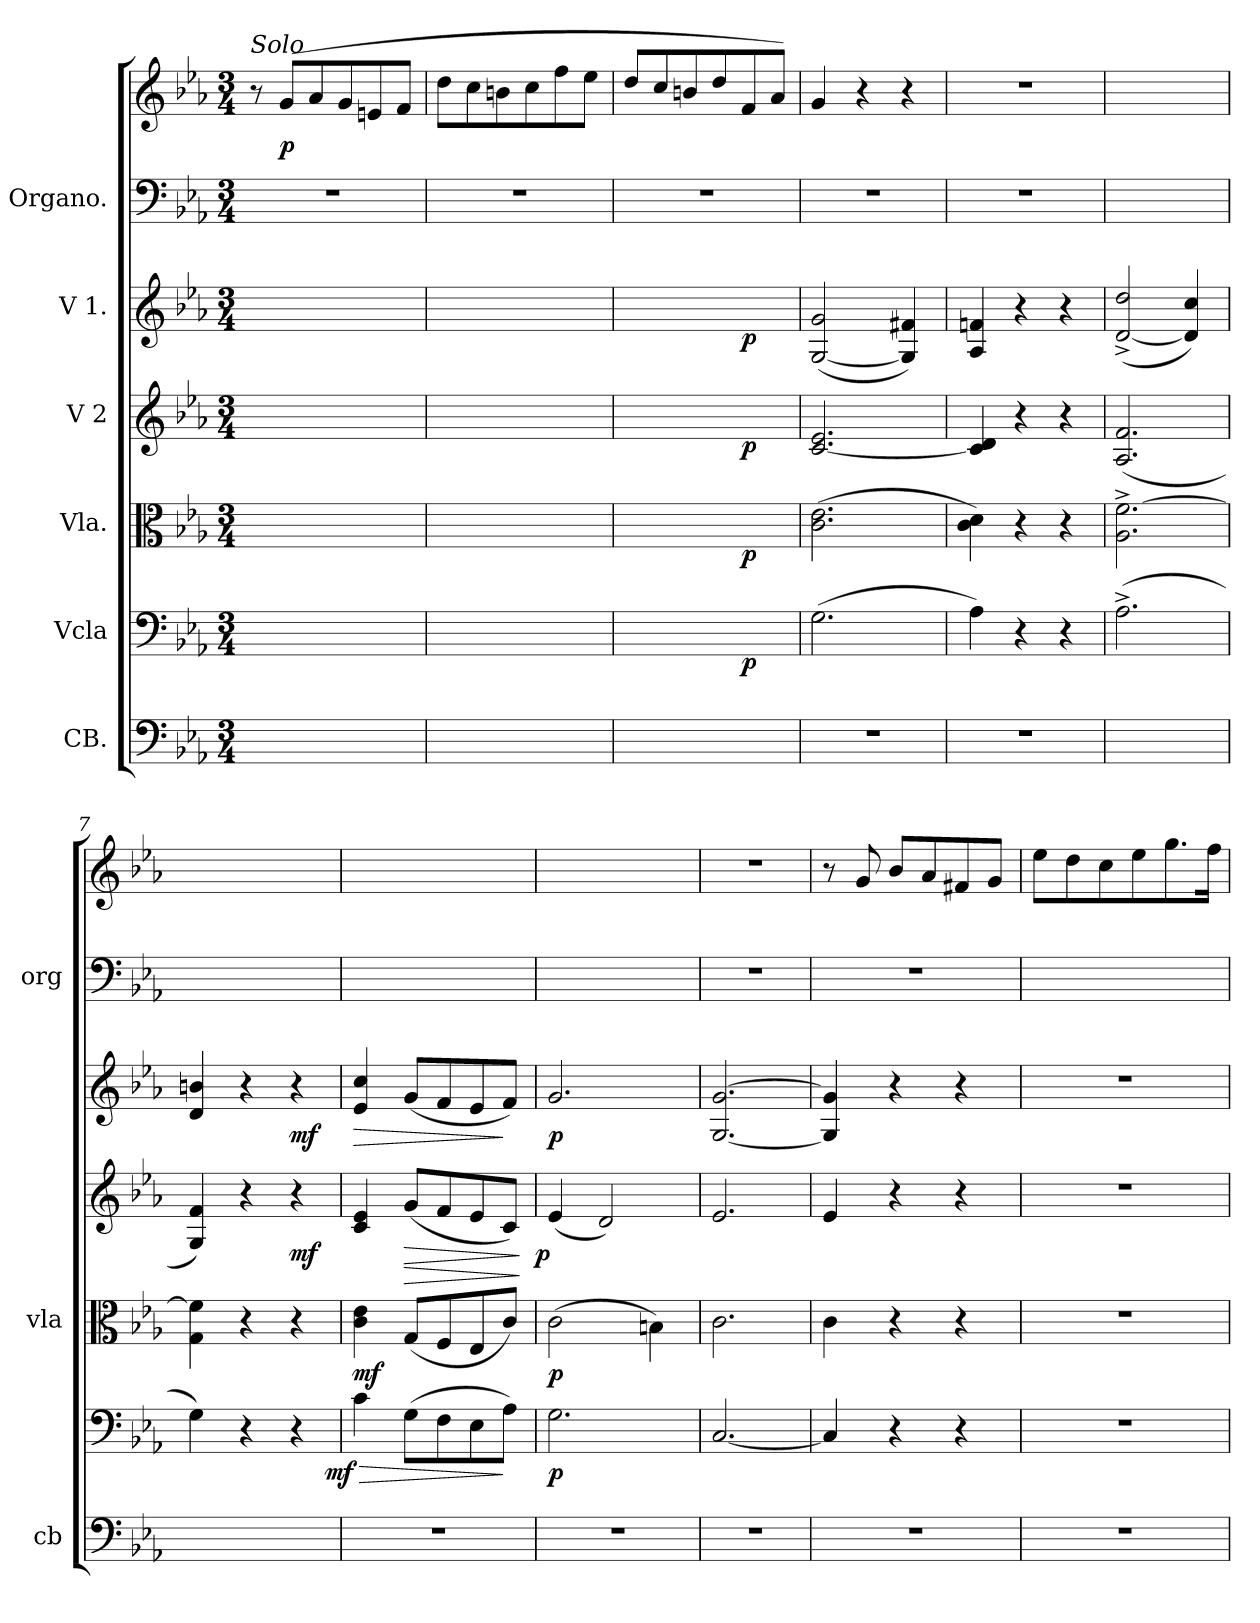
**kern	**kern	**dynam	**kern	**dynam	**kern	**dynam	**kern	**dynam	**kern	**kern	**dynam
*part6	*part5	*part5	*part4	*part4	*part3	*part3	*part2	*part2	*part1	*part1	*part1
*staff7	*staff6	*staff6	*staff5	*staff5	*staff4	*staff4	*staff3	*staff3	*staff2	*staff1	*staff1/2
*I"CB.	*I"Vcla	*	*I"Vla.	*	*I"V 2	*	*I"V 1.	*	*I"Organo.	*	*
*I'cb	*	*	*I'vla	*	*	*	*	*	*I'org	*	*
*clefF4	*clefF4	*	*clefC3	*	*clefG2	*	*clefG2	*	*clefF4	*clefG2	*
*k[b-e-a-]	*k[b-e-a-]	*	*k[b-e-a-]	*	*k[b-e-a-]	*	*k[b-e-a-]	*	*k[b-e-a-]	*k[b-e-a-]	*
*E-:	*E-:	*	*E-:	*	*E-:	*	*E-:	*	*E-:	*E-:	*
*M3/4	*M3/4	*	*M3/4	*	*M3/4	*	*M3/4	*	*M3/4	*M3/4	*
=1	=1	=1	=1	=1	=1	=1	=1	=1	=1	=1	=1
!	!	!	!	!	!	!	!	!	!	!LO:TX:a:i:t=Solo	!
2.ryy	2.ryy	.	2.ryy	.	2.ryy	.	2.ryy	.	2.r	8r	.
.	.	.	.	.	.	.	.	.	.	(>8g/L	p
.	.	.	.	.	.	.	.	.	.	8a-/	.
.	.	.	.	.	.	.	.	.	.	8g/	.
.	.	.	.	.	.	.	.	.	.	8en/	.
.	.	.	.	.	.	.	.	.	.	8f/J	.
=2	=2	=2	=2	=2	=2	=2	=2	=2	=2	=2	=2
2.ryy	2.ryy	.	2.ryy	.	2.ryy	.	2.ryy	.	2.r	8dd\L	.
.	.	.	.	.	.	.	.	.	.	8cc\	.
.	.	.	.	.	.	.	.	.	.	8bn\	.
.	.	.	.	.	.	.	.	.	.	8cc\	.
.	.	.	.	.	.	.	.	.	.	8ff\	.
.	.	.	.	.	.	.	.	.	.	8ee-\J	.
=3	=3	=3	=3	=3	=3	=3	=3	=3	=3	=3	=3
*	*^	*	*^	*	*^	*	*^	*	*	*	*
2.ryy	2.ryy	2ryy	.	2.ryy	2ryy	.	2.ryy	2ryy	.	2.ryy	2ryy	.	2.r	8dd/L	.
.	.	.	.	.	.	.	.	.	.	.	.	.	.	8cc/	.
.	.	.	.	.	.	.	.	.	.	.	.	.	.	8bn/	.
.	.	.	.	.	.	.	.	.	.	.	.	.	.	8dd/	.
!	!	!	!LO:DY:b	!	!	!LO:DY:b	!	!	!LO:DY:b	!	!	!LO:DY:b	!	!	!
.	.	4ryy	p	.	4ryy	p	.	4ryy	p	.	4ryy	p.	.	8f/	.
.	.	.	.	.	.	.	.	.	.	.	.	.	.	8a-/J)	.
=4	=4	=4	=4	=4	=4	=4	=4	=4	=4	=4	=4	=4	=4	=4	=4
!	!	!	!	!	!	!	!	!	!	!LO:TX:a:i:t=V. Imo	!	!	!	!	!
*	*v	*v	*	*	*	*	*v	*v	*	*v	*v	*	*	*	*
*	*	*	*v	*v	*	*	*	*	*	*	*	*
2.r	(>2.G\	.	(>2.c\ 2.e-\	.	[2.c/ 2.e-/	.	(>[2G/ 2g/	.	2.r	4g/	.
.	.	.	.	.	.	.	.	.	.	4r	.
.	.	.	.	.	.	.	4G]/ 4f#X/)	.	.	4r	.
=5	=5	=5	=5	=5	=5	=5	=5	=5	=5	=5	=5
2.r	4A-\)	.	4c\ 4d\)	.	4c]/ 4d/	.	4A-/ 4fn/	.	2.r	2.r	.
.	4r	.	4r	.	4r	.	4r	.	.	.	.
.	4r	.	4r	.	4r	.	4r	.	.	.	.
=6	=6	=6	=6	=6	=6	=6	=6	=6	=6	=6	=6
2.ryy	(2.A-^>\	.	2.A-^>\ [2.f^>\	.	(<2.A-/ 2.f/	.	(>[2d^</ 2dd^</	.	2.ryy	2.ryy	.
.	.	.	.	.	.	.	4d]/ 4cc/)	.	.	.	.
=7	=7	=7	=7	=7	=7	=7	=7	=7	=7	=7	=7
2.ryy	4G\)	.	4G\ 4f]\	.	4G/ 4f/)	.	4d/ 4bn/	.	2.ryy	2.ryy	.
.	4r	.	4r	.	4r	.	4r	.	.	.	.
!	!	!	!	!	!	!LO:DY:b	!	!LO:DY:b	!	!	!
.	4r	.	4r	.	4r	mf	4r	mf	.	.	.
=8	=8	=8	=8	=8	=8	=8	=8	=8	=8	=8	=8
!	!	!LO:HP:b	!	!	!	!	!	!LO:HP:b	!	!	!
!	!	!LO:DY:n=1:b:rj	!	!	!	!	!	!	!	!	!
2.r	4c\	> mf	4c\ 4e-\	mf	4c/ 4e-/	.	4e-/ 4cc/	>	2.ryy	2.ryy	.
!	!	!	!	!LO:HP:a	!	!LO:HP:b	!	!	!	!	!
.	(>8G\L	.	(<8G/L	>	(<8g/L	>	(<8g/L	.	.	.	.
.	8F\	.	8F/	.	8f/	.	8f/	.	.	.	.
.	8E-\	.	8E-/	.	8e-/	.	8e-/	.	.	.	.
.	8A-\J)	]	8c/J)	.	8c/J)	.	8f/J)	]	.	.	.
.	.	.	.	]	.	]	.	.	.	.	.
=9	=9	=9	=9	=9	=9	=9	=9	=9	=9	=9	=9
!	!	!LO:DY:b	!	!	!	!LO:DY:b:rj	!	!LO:DY:b	!	!	!
2.r	2.G\	p	(>2c\	p	(<4e-/	p	2.g/	p	2.ryy	2.ryy	.
.	.	.	.	.	2d/)	.	.	.	.	.	.
.	.	.	4Bn\)	.	.	.	.	.	.	.	.
=10	=10	=10	=10	=10	=10	=10	=10	=10	=10	=10	=10
2.r	[2.C/	.	2.c\	.	2.e-/	.	[2.G/ [2.g/	.	2.r	2.r	.
=11	=11	=11	=11	=11	=11	=11	=11	=11	=11	=11	=11
2.r	4C/]	.	4c\	.	4e-/	.	4G]/ 4g]/	.	2.r	8r	.
.	.	.	.	.	.	.	.	.	.	8g/	.
.	4r	.	4r	.	4r	.	4r	.	.	8b-/L	.
.	.	.	.	.	.	.	.	.	.	8a-/	.
.	4r	.	4r	.	4r	.	4r	.	.	8f#X/	.
.	.	.	.	.	.	.	.	.	.	8g/J	.
=12	=12	=12	=12	=12	=12	=12	=12	=12	=12	=12	=12
2.r	2.r	.	2.r	.	2.r	.	2.r	.	2.ryy	8ee-\L	.
.	.	.	.	.	.	.	.	.	.	8dd\	.
.	.	.	.	.	.	.	.	.	.	8cc\	.
.	.	.	.	.	.	.	.	.	.	8ee-\	.
.	.	.	.	.	.	.	.	.	.	8.gg\	.
.	.	.	.	.	.	.	.	.	.	16ff\Jk	.
=	=	=	=	=	=	=	=	=	=	=	=
*-	*-	*-	*-	*-	*-	*-	*-	*-	*-	*-	*-
